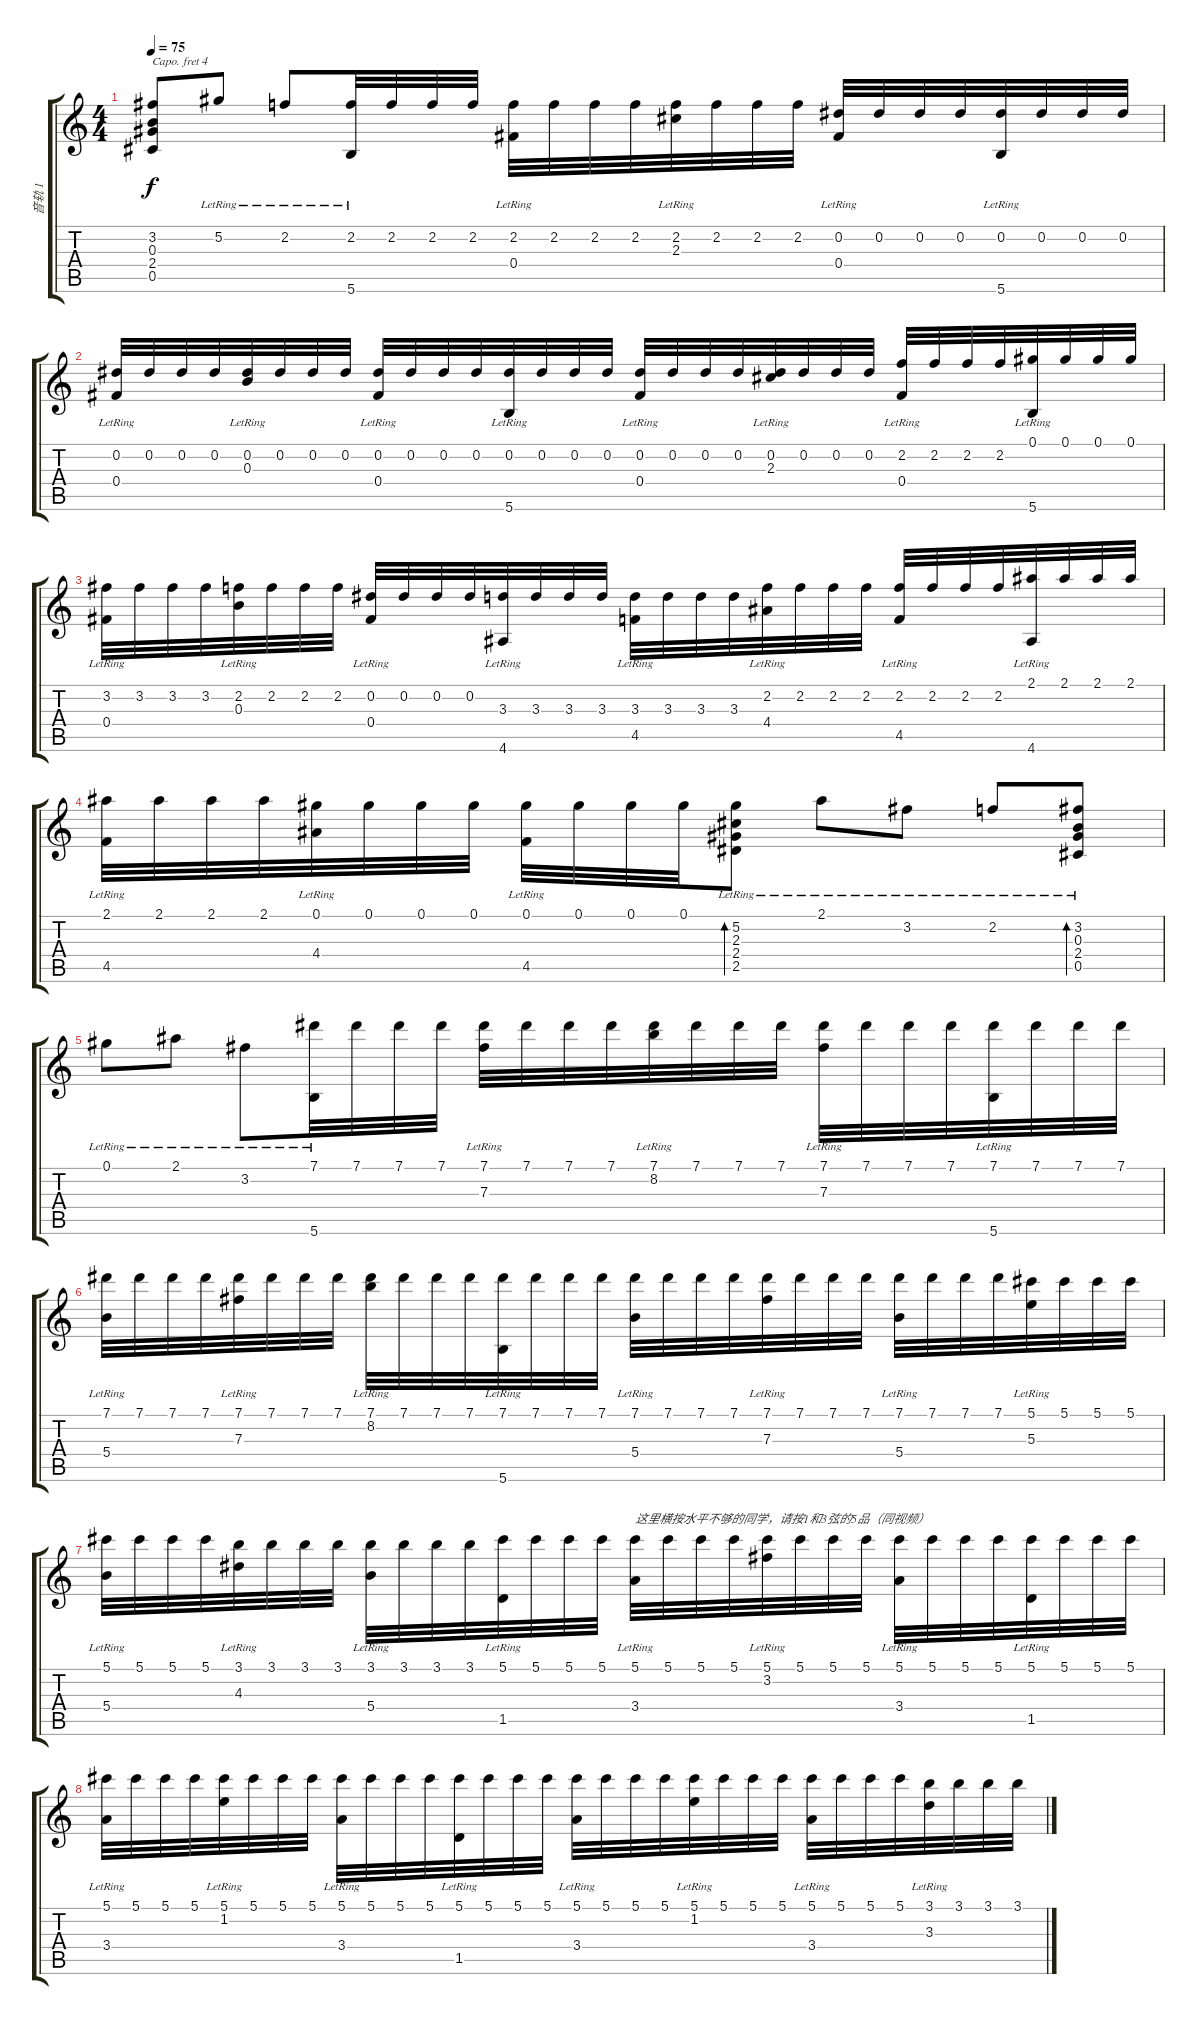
\track ("音轨 1" "音轨 1") {instrument acousticguitarsteel}
\staff {score tabs}
\capo 4
\tuning (E4 B3 G3 D3 A2 D2) {hide}
\ts (4 4)
\tempo 75
\clef g2
\ks c
(3.2{t} 0.3{t} 2.4{t} 0.5{t}).8{dy f} 5.2{lr}.8 2.2{lr}.8 (2.2{lr} 5.6{lr}).32 2.2.32 2.2.32 2.2.32 (2.2 0.4{lr}).32 2.2.32 2.2.32 2.2.32 (2.2 2.3{lr}).32 2.2.32 2.2.32 2.2.32 (0.2{lr} 0.4{lr}).32 0.2.32 0.2.32 0.2.32 (0.2{lr} 5.6{lr}).32 0.2.32 0.2.32 0.2.32 |
(0.2 0.4{lr}).32 0.2.32 0.2.32 0.2.32 (0.2 0.3{lr}).32 0.2.32 0.2.32 0.2.32 (0.2 0.4{lr}).32 0.2.32 0.2.32 0.2.32 (0.2 5.6{lr}).32 0.2.32 0.2.32 0.2.32 (0.2 0.4{lr}).32 0.2.32 0.2.32 0.2.32 (0.2{lr} 2.3{lr}).32 0.2.32 0.2.32 0.2.32 (2.2{lr} 0.4{lr}).32 2.2.32 2.2.32 2.2.32 (0.1{lr} 5.6{lr}).32 0.1.32 0.1.32 0.1.32 |
(3.2{lr} 0.4{lr}).32 3.2.32 3.2.32 3.2.32 (2.2{lr} 0.3{lr}).32 2.2.32 2.2.32 2.2.32 (0.2{lr} 0.4{lr}).32 0.2.32 0.2.32 0.2.32 (3.3{lr} 4.6{lr}).32 3.3.32 3.3.32 3.3.32 (3.3 4.5{lr}).32 3.3.32 3.3.32 3.3.32 (2.2{lr} 4.4{lr}).32 2.2.32 2.2.32 2.2.32 (2.2 4.5{lr}).32 2.2.32 2.2.32 2.2.32 (2.1{lr} 4.6{lr}).32 2.1.32 2.1.32 2.1.32 |
(2.1 4.5{lr}).32 2.1.32 2.1.32 2.1.32 (0.1{lr} 4.4{lr}).32 0.1.32 0.1.32 0.1.32 (0.1 4.5{lr}).32 0.1.32 0.1.32 0.1.32 (5.2{lr} 2.3{lr} 2.4{lr} 2.5{lr}).8{bd 240} 2.1{lr}.8 3.2{lr}.8 2.2{lr}.8 (3.2{lr} 0.3{lr} 2.4{lr} 0.5{lr}).8{bd 240} |
0.1{lr}.8 2.1{lr}.8 3.2{lr}.8 (7.1{lr} 5.6{lr}).32 7.1.32 7.1.32 7.1.32 (7.1 7.3{lr}).32 7.1.32 7.1.32 7.1.32 (7.1 8.2{lr}).32 7.1.32 7.1.32 7.1.32 (7.1 7.3{lr}).32 7.1.32 7.1.32 7.1.32 (7.1 5.6{lr}).32 7.1.32 7.1.32 7.1.32 |
(7.1 5.4{lr}).32 7.1.32 7.1.32 7.1.32 (7.1 7.3{lr}).32 7.1.32 7.1.32 7.1.32 (7.1 8.2{lr}).32 7.1.32 7.1.32 7.1.32 (7.1 5.6{lr}).32 7.1.32 7.1.32 7.1.32 (7.1 5.4{lr}).32 7.1.32 7.1.32 7.1.32 (7.1{lr} 7.3{lr}).32 7.1.32 7.1.32 7.1.32 (7.1 5.4{lr}).32 7.1.32 7.1.32 7.1.32 (5.1{lr} 5.3{lr}).32 5.1.32 5.1.32 5.1.32 |
(5.1 5.4{lr}).32 5.1.32 5.1.32 5.1.32 (3.1{lr} 4.3{lr}).32 3.1.32 3.1.32 3.1.32 (3.1 5.4{lr}).32 3.1.32 3.1.32 3.1.32 (5.1{lr} 1.5{lr}).32 5.1.32 5.1.32 5.1.32 (5.1 3.4{lr}).32{txt "这里横按水平不够的同学，请按1和3弦的5品（同视频）"} 5.1.32 5.1.32 5.1.32 (5.1 3.2{lr}).32 5.1.32 5.1.32 5.1.32 (5.1 3.4{lr}).32 5.1.32 5.1.32 5.1.32 (5.1 1.5{lr}).32 5.1.32 5.1.32 5.1.32 |
(5.1 3.4{lr}).32 5.1.32 5.1.32 5.1.32 (5.1 1.2{lr}).32 5.1.32 5.1.32 5.1.32 (5.1 3.4{lr}).32 5.1.32 5.1.32 5.1.32 (5.1 1.5{lr}).32 5.1.32 5.1.32 5.1.32 (5.1 3.4{lr}).32 5.1.32 5.1.32 5.1.32 (5.1{lr} 1.2{lr}).32 5.1.32 5.1.32 5.1.32 (5.1 3.4{lr}).32 5.1.32 5.1.32 5.1.32 (3.1{lr} 3.3{lr}).32 3.1.32 3.1.32 3.1.32
